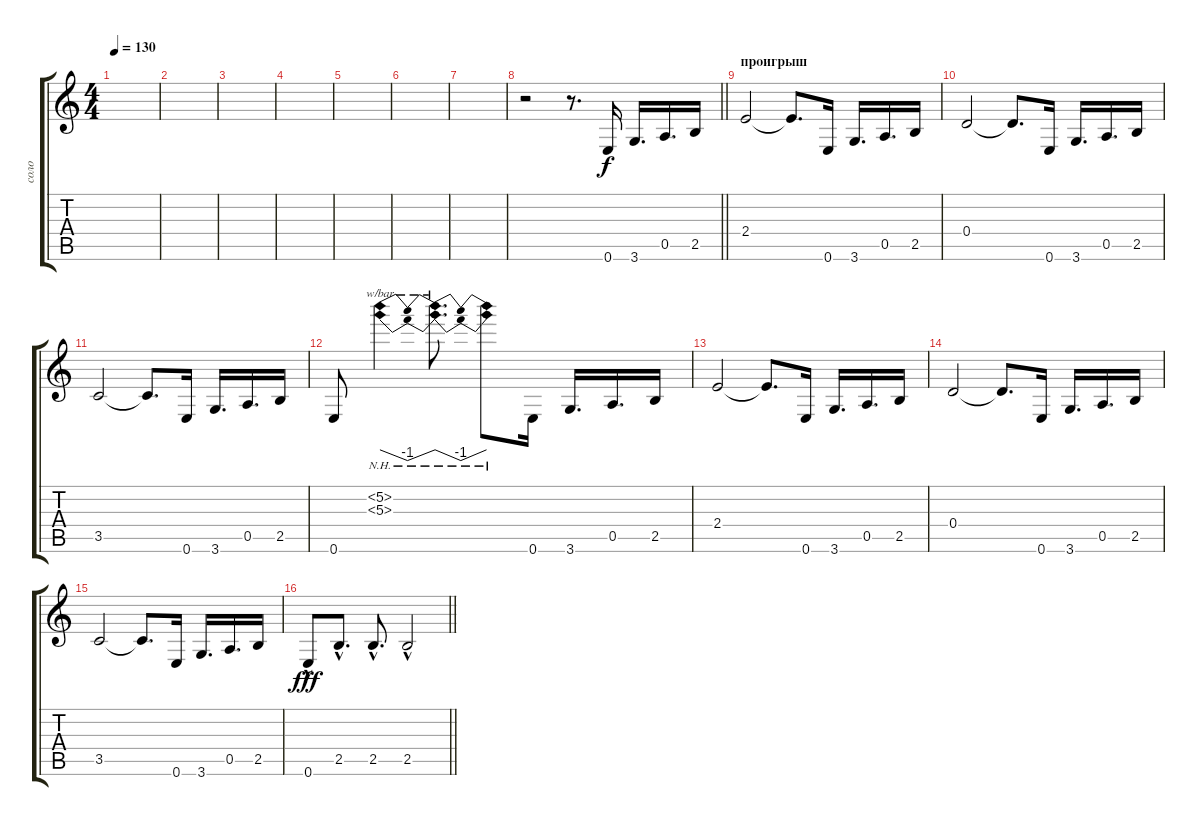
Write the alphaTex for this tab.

\track ("соло" "соло") {instrument overdrivenguitar}
\staff {score tabs}
\tuning (E4 B3 G3 D3 A2 E2) {hide}
\ts (4 4)
\tempo 130
\clef g2
\ks c
|
|
|
|
|
|
|
\barLineRight lightlight
r.2 r.8{d} 0.6.16{dy f} 3.6.16{d} 0.5.16{d} 2.5.16 |
\section ("" "проигрыш")
2.4.2 2.4{t}.8{d} 0.6.16 3.6.16{d} 0.5.16{d} 2.5.16 |
0.4.2 0.4{t}.8{d} 0.6.16 3.6.16{d} 0.5.16{d} 2.5.16 |
3.5.2 3.5{t}.8{d} 0.6.16 3.6.16{d} 0.5.16{d} 2.5.16 |
0.6.8 (5.2{nh} 5.3{nh}).4{tbe (dip default 0 0 30 -4 60 0)} (5.2{nh t} 5.3{nh t}).8{d tbe (dip default 0 0 30 -4 60 0)} (5.2{nh t} 5.3{nh t}).8 0.6.16 3.6.16{d} 0.5.16{d} 2.5.16 |
2.4.2 2.4{t}.8{d} 0.6.16 3.6.16{d} 0.5.16{d} 2.5.16 |
0.4.2 0.4{t}.8{d} 0.6.16 3.6.16{d} 0.5.16{d} 2.5.16 |
3.5.2 3.5{t}.8{d} 0.6.16 3.6.16{d} 0.5.16{d} 2.5.16 |
\barLineRight lightlight
0.6{hac}.8{dy fff} 2.5{hac}.8{d} 2.5{hac}.8{d} 2.5{hac}.2
